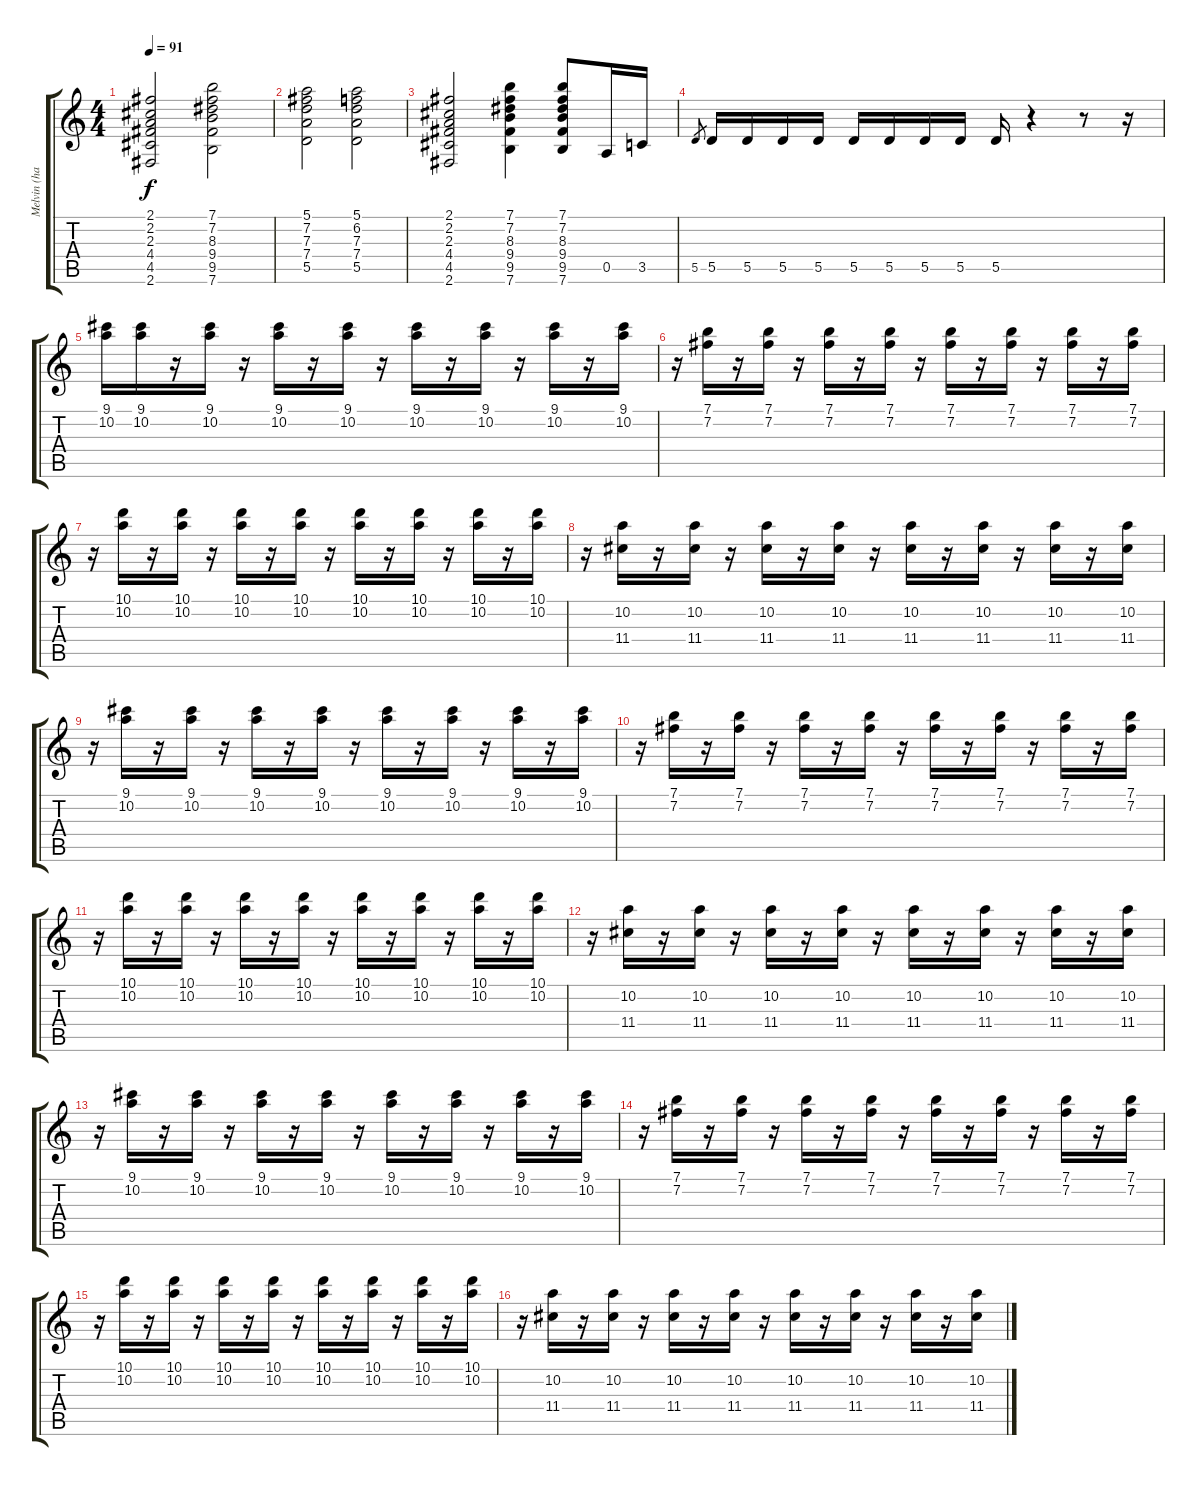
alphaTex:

\track ("Melvin (hard rocker)" "Melvin (ha") {instrument electricguitarclean}
\staff {score tabs}
\tuning (E4 B3 G3 D3 A2 E2) {hide}
\ts (4 4)
\tempo 91
\clef g2
\ks c
(2.1 2.2 2.3 4.4 4.5 2.6).2{dy f volume 7 instrument electricguitarclean} (7.1 7.2 8.3 9.4 9.5 7.6).2 |
(5.1 7.2 7.3 7.4 5.5).2 (5.1 6.2 7.3 7.4 5.5).2 |
(2.1 2.2 2.3 4.4 4.5 2.6).2 (7.1 7.2 8.3 9.4 9.5 7.6).4 (7.1 7.2 8.3 9.4 9.5 7.6).8 0.5.16{volume 9} 3.5.16 |
5.5.8{gr} 5.5.16 5.5.16 5.5.16 5.5.16 5.5.16 5.5.16 5.5.16 5.5.16 5.5.16 r.4 r.8 r.16 |
(9.1 10.2).16{volume 9} (9.1 10.2).16 r.16 (9.1 10.2).16 r.16 (9.1 10.2).16 r.16 (9.1 10.2).16 r.16 (9.1 10.2).16 r.16 (9.1 10.2).16 r.16 (9.1 10.2).16 r.16 (9.1 10.2).16 |
r.16 (7.1 7.2).16 r.16 (7.1 7.2).16 r.16 (7.1 7.2).16 r.16 (7.1 7.2).16 r.16 (7.1 7.2).16 r.16 (7.1 7.2).16 r.16 (7.1 7.2).16 r.16 (7.1 7.2).16 |
r.16 (10.1 10.2).16 r.16 (10.1 10.2).16 r.16 (10.1 10.2).16 r.16 (10.1 10.2).16 r.16 (10.1 10.2).16 r.16 (10.1 10.2).16 r.16 (10.1 10.2).16 r.16 (10.1 10.2).16 |
r.16 (10.2 11.4).16 r.16 (10.2 11.4).16 r.16 (10.2 11.4).16 r.16 (10.2 11.4).16 r.16 (10.2 11.4).16 r.16 (10.2 11.4).16 r.16 (10.2 11.4).16 r.16 (10.2 11.4).16 |
r.16 (9.1 10.2).16 r.16 (9.1 10.2).16 r.16 (9.1 10.2).16 r.16 (9.1 10.2).16 r.16 (9.1 10.2).16 r.16 (9.1 10.2).16 r.16 (9.1 10.2).16 r.16 (9.1 10.2).16 |
r.16 (7.1 7.2).16 r.16 (7.1 7.2).16 r.16 (7.1 7.2).16 r.16 (7.1 7.2).16 r.16 (7.1 7.2).16 r.16 (7.1 7.2).16 r.16 (7.1 7.2).16 r.16 (7.1 7.2).16 |
r.16 (10.1 10.2).16 r.16 (10.1 10.2).16 r.16 (10.1 10.2).16 r.16 (10.1 10.2).16 r.16 (10.1 10.2).16 r.16 (10.1 10.2).16 r.16 (10.1 10.2).16 r.16 (10.1 10.2).16 |
r.16 (10.2 11.4).16 r.16 (10.2 11.4).16 r.16 (10.2 11.4).16 r.16 (10.2 11.4).16 r.16 (10.2 11.4).16 r.16 (10.2 11.4).16 r.16 (10.2 11.4).16 r.16 (10.2 11.4).16 |
r.16 (9.1 10.2).16 r.16 (9.1 10.2).16 r.16 (9.1 10.2).16 r.16 (9.1 10.2).16 r.16 (9.1 10.2).16 r.16 (9.1 10.2).16 r.16 (9.1 10.2).16 r.16 (9.1 10.2).16 |
r.16 (7.1 7.2).16 r.16 (7.1 7.2).16 r.16 (7.1 7.2).16 r.16 (7.1 7.2).16 r.16 (7.1 7.2).16 r.16 (7.1 7.2).16 r.16 (7.1 7.2).16 r.16 (7.1 7.2).16 |
r.16 (10.1 10.2).16 r.16 (10.1 10.2).16 r.16 (10.1 10.2).16 r.16 (10.1 10.2).16 r.16 (10.1 10.2).16 r.16 (10.1 10.2).16 r.16 (10.1 10.2).16 r.16 (10.1 10.2).16 |
r.16 (10.2 11.4).16 r.16 (10.2 11.4).16 r.16 (10.2 11.4).16 r.16 (10.2 11.4).16 r.16 (10.2 11.4).16 r.16 (10.2 11.4).16 r.16 (10.2 11.4).16 r.16 (10.2 11.4).16
